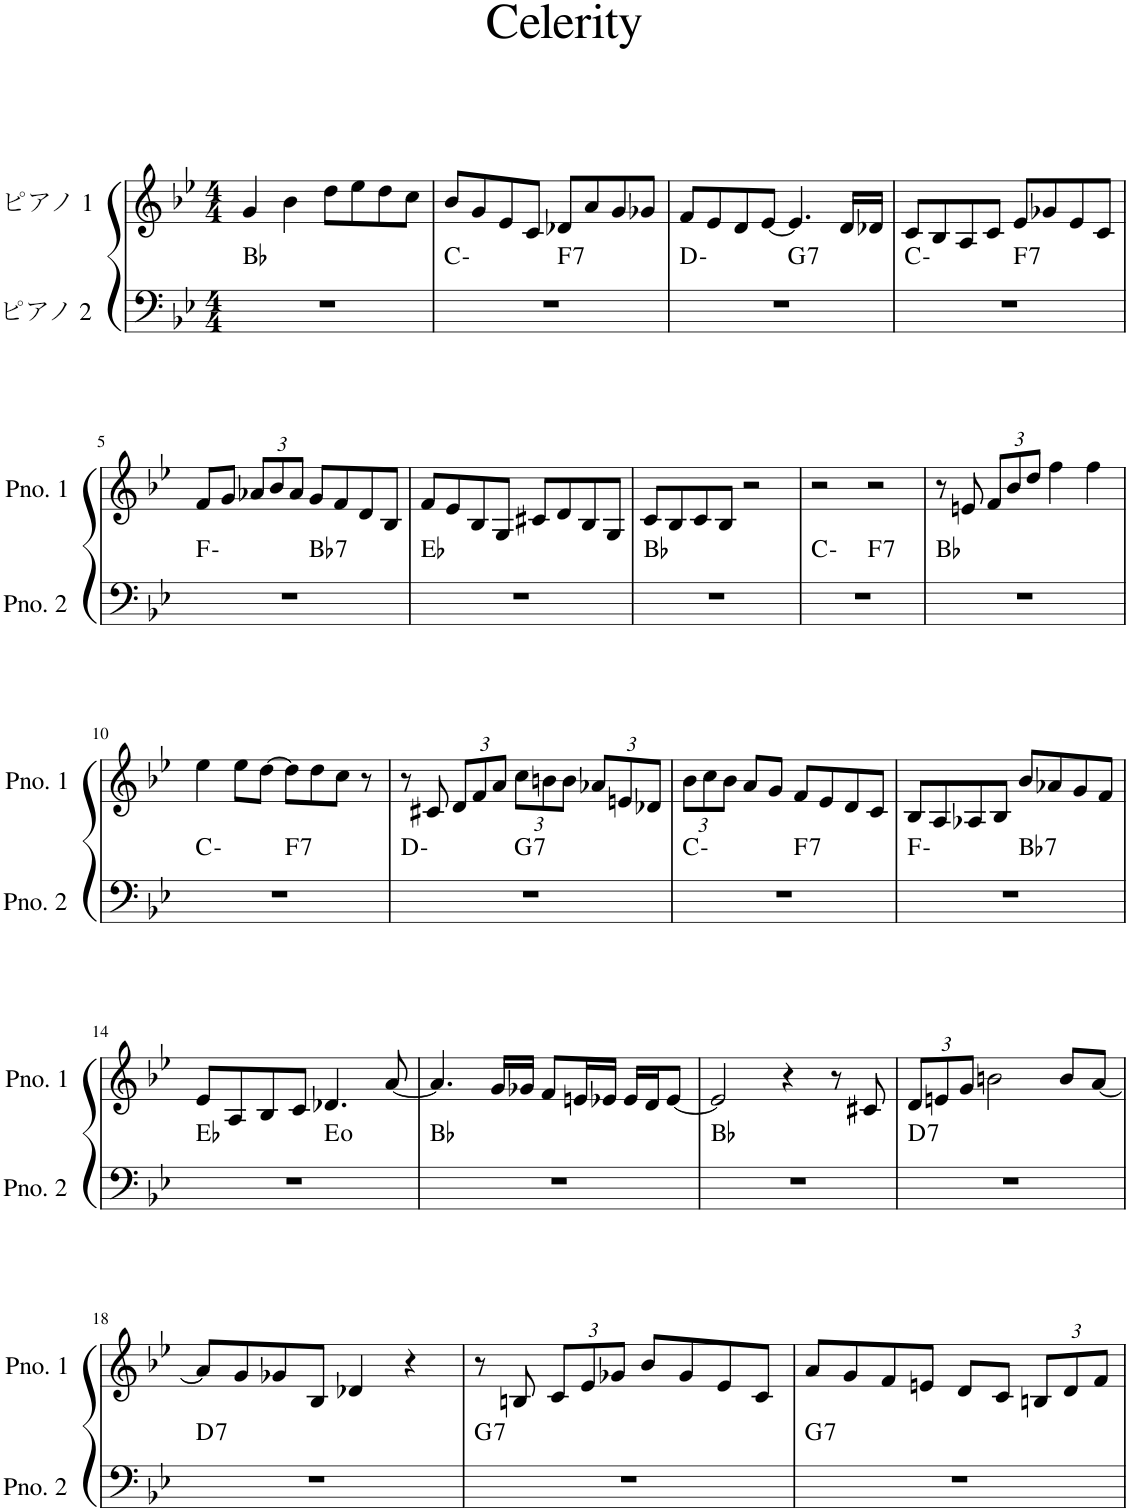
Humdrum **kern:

**kern	**harte	**kern
*part2	*part2	*part1
*staff2	*	*staff1
*I"ピアノ 2	*	*I"ピアノ 1
*clefF4	*	*clefG2
*k[b-e-]	*	*k[b-e-]
*M4/4	*	*M4/4
=1	=1	=1
1r	Bb:maj	4g/
.	.	4b-\
.	.	8dd\L
.	.	8ee-\
.	.	8dd\
.	.	8cc\J
=2	=2	=2
*^	*	*
1r	2ryy	C:min	8b-/L
.	.	.	8g/
.	.	.	8e-/
.	.	.	8c/J
!	!	!LO:H:kt=7	!
.	2ryy	F:7	8d-X/L
.	.	.	8a/
.	.	.	8g/
.	.	.	8g-X/J
=3	=3	=3	=3
1r	2ryy	D:min	8f/L
.	.	.	8e-/
.	.	.	8d/
.	.	.	[8e-/J
!	!	!LO:H:kt=7	!
.	2ryy	G:7	4.e-/]
.	.	.	16d/LL
.	.	.	16d-X/JJ
=4	=4	=4	=4
1r	2ryy	C:min	8c/L
.	.	.	8B-/
.	.	.	8A/
.	.	.	8c/J
!	!	!LO:H:kt=7	!
.	2ryy	F:7	8e-/L
.	.	.	8g-X/
.	.	.	8e-/
.	.	.	8c/J
!!LO:LB:g=z
=5	=5	=5	=5
1r	2ryy	F:min	8f/L
.	.	.	8g/J
*	*	*	*Xbrackettup
.	.	.	12a-X/L
.	.	.	12b-/
.	.	.	12a-/J
!	!	!LO:H:kt=7	!
.	2ryy	Bb:7	8g/L
.	.	.	8f/
.	.	.	8d/
.	.	.	8B-/J
*v	*v	*	*
=6	=6	=6
1r	Eb:maj	8f/L
.	.	8e-/
.	.	8B-/
.	.	8G/J
.	.	8c#X/L
.	.	8d/
.	.	8B-/
.	.	8G/J
=7	=7	=7
1r	Bb:maj	8c/L
.	.	8B-/
.	.	8c/
.	.	8B-/J
.	.	2r
=8	=8	=8
*^	*	*
1r	2ryy	C:min	2r
!	!	!LO:H:kt=7	!
.	2ryy	F:7	2r
*v	*v	*	*
=9	=9	=9
1r	Bb:maj	8r
.	.	8en/
.	.	12f/L
.	.	12b-/
.	.	12dd/J
.	.	4ff\
.	.	4ff\
!!LO:LB:g=z
=10	=10	=10
*^	*	*
1r	2ryy	C:min	4ee-\
.	.	.	8ee-\L
.	.	.	[8dd\J
!	!	!LO:H:kt=7	!
.	2ryy	F:7	8dd\L]
.	.	.	8dd\
.	.	.	8cc\J
.	.	.	8r
=11	=11	=11	=11
1r	2ryy	D:min	8r
.	.	.	8c#X/
.	.	.	12d/L
.	.	.	12f/
.	.	.	12a/J
!	!	!LO:H:kt=7	!
.	2ryy	G:7	12cc\L
.	.	.	12bn\
.	.	.	12b\J
.	.	.	12a-X/L
.	.	.	12en/
.	.	.	12d-X/J
=12	=12	=12	=12
1r	2ryy	C:min	12b-\L
.	.	.	12cc\
.	.	.	12b-\J
.	.	.	8a/L
.	.	.	8g/J
!	!	!LO:H:kt=7	!
.	2ryy	F:7	8f/L
.	.	.	8e-/
.	.	.	8d/
.	.	.	8c/J
=13	=13	=13	=13
1r	2ryy	F:min	8B-/L
.	.	.	8A/
.	.	.	8A-X/
.	.	.	8B-/J
!	!	!LO:H:kt=7	!
.	2ryy	Bb:7	8b-/L
.	.	.	8a-X/
.	.	.	8g/
.	.	.	8f/J
!!LO:LB:g=z
=14	=14	=14	=14
1r	2ryy	Eb:maj	8e-/L
.	.	.	8A/
.	.	.	8B-/
.	.	.	8c/J
.	2ryy	E:dim	4.d-X/
.	.	.	[8a/
*v	*v	*	*
=15	=15	=15
1r	Bb:maj	4.a/]
.	.	16g/LL
.	.	16g-X/JJ
.	.	8f/L
.	.	16en/L
.	.	16e-X/JJ
.	.	16e-/LL
.	.	16d/J
.	.	[8e-/J
=16	=16	=16
1r	Bb:maj	2e-/]
.	.	4r
.	.	8r
.	.	8c#X/
=17	=17	=17
!	!LO:H:kt=7	!
1r	D:7	12d/L
.	.	12en/
.	.	12g/J
.	.	2bn\
.	.	8b/L
.	.	[8a/J
!!LO:LB:g=z
=18	=18	=18
!	!LO:H:kt=7	!
1r	D:7	8a/L]
.	.	8g/
.	.	8g-X/
.	.	8B-/J
.	.	4d-X/
.	.	4r
=19	=19	=19
!	!LO:H:kt=7	!
1r	G:7	8r
.	.	8Bn/
.	.	12c/L
.	.	12e-/
.	.	12g-X/J
.	.	8b-/L
.	.	8g-/
.	.	8e-/
.	.	8c/J
=20	=20	=20
!	!LO:H:kt=7	!
1r	G:7	8a/L
.	.	8g/
.	.	8f/
.	.	8en/J
.	.	8d/L
.	.	8c/J
.	.	12Bn/L
.	.	12d/
.	.	12f/J
=	=	=
*-	*-	*-
